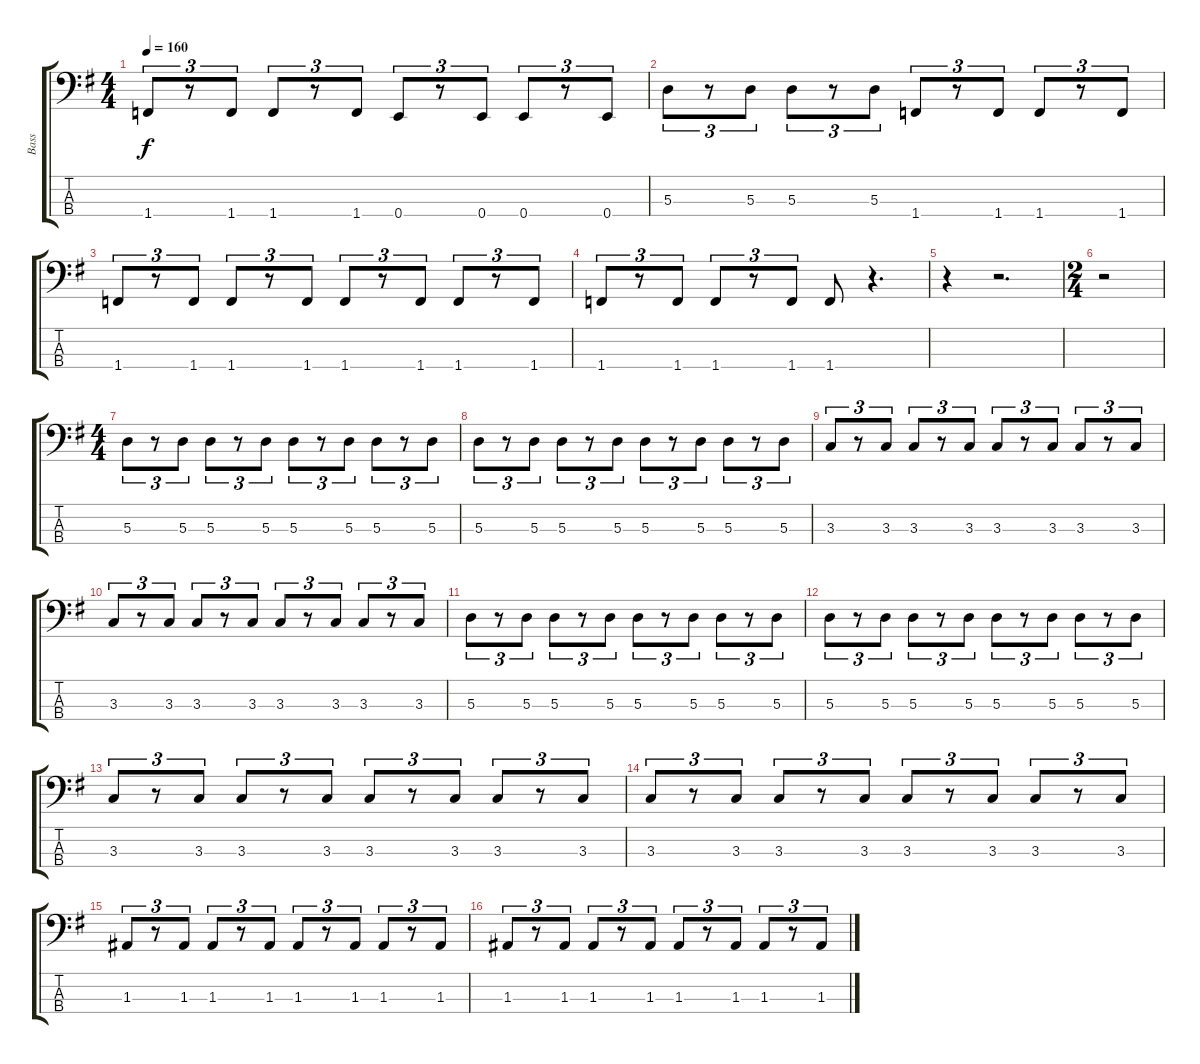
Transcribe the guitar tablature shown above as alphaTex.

\track ("Bass" "Bass") {instrument electricbasspick}
\staff {score tabs}
\tuning (G2 D2 A1 E1) {hide}
\ts (4 4)
\tempo 160
\clef f4
\ks g
1.4.8{tu (3 2) dy f} r.8{tu (3 2)} 1.4.8{tu (3 2)} 1.4.8{tu (3 2)} r.8{tu (3 2)} 1.4.8{tu (3 2)} 0.4.8{tu (3 2)} r.8{tu (3 2)} 0.4.8{tu (3 2)} 0.4.8{tu (3 2)} r.8{tu (3 2)} 0.4.8{tu (3 2)} |
5.3.8{tu (3 2)} r.8{tu (3 2)} 5.3.8{tu (3 2)} 5.3.8{tu (3 2)} r.8{tu (3 2)} 5.3.8{tu (3 2)} 1.4.8{tu (3 2)} r.8{tu (3 2)} 1.4.8{tu (3 2)} 1.4.8{tu (3 2)} r.8{tu (3 2)} 1.4.8{tu (3 2)} |
1.4.8{tu (3 2)} r.8{tu (3 2)} 1.4.8{tu (3 2)} 1.4.8{tu (3 2)} r.8{tu (3 2)} 1.4.8{tu (3 2)} 1.4.8{tu (3 2)} r.8{tu (3 2)} 1.4.8{tu (3 2)} 1.4.8{tu (3 2)} r.8{tu (3 2)} 1.4.8{tu (3 2)} |
1.4.8{tu (3 2)} r.8{tu (3 2)} 1.4.8{tu (3 2)} 1.4.8{tu (3 2)} r.8{tu (3 2)} 1.4.8{tu (3 2)} 1.4.8 r.4{d} |
r.4 r.2{d} |
\ts (2 4)
r.2 |
\ts (4 4)
5.3.8{tu (3 2)} r.8{tu (3 2)} 5.3.8{tu (3 2)} 5.3.8{tu (3 2)} r.8{tu (3 2)} 5.3.8{tu (3 2)} 5.3.8{tu (3 2)} r.8{tu (3 2)} 5.3.8{tu (3 2)} 5.3.8{tu (3 2)} r.8{tu (3 2)} 5.3.8{tu (3 2)} |
5.3.8{tu (3 2)} r.8{tu (3 2)} 5.3.8{tu (3 2)} 5.3.8{tu (3 2)} r.8{tu (3 2)} 5.3.8{tu (3 2)} 5.3.8{tu (3 2)} r.8{tu (3 2)} 5.3.8{tu (3 2)} 5.3.8{tu (3 2)} r.8{tu (3 2)} 5.3.8{tu (3 2)} |
3.3.8{tu (3 2)} r.8{tu (3 2)} 3.3.8{tu (3 2)} 3.3.8{tu (3 2)} r.8{tu (3 2)} 3.3.8{tu (3 2)} 3.3.8{tu (3 2)} r.8{tu (3 2)} 3.3.8{tu (3 2)} 3.3.8{tu (3 2)} r.8{tu (3 2)} 3.3.8{tu (3 2)} |
3.3.8{tu (3 2)} r.8{tu (3 2)} 3.3.8{tu (3 2)} 3.3.8{tu (3 2)} r.8{tu (3 2)} 3.3.8{tu (3 2)} 3.3.8{tu (3 2)} r.8{tu (3 2)} 3.3.8{tu (3 2)} 3.3.8{tu (3 2)} r.8{tu (3 2)} 3.3.8{tu (3 2)} |
5.3.8{tu (3 2)} r.8{tu (3 2)} 5.3.8{tu (3 2)} 5.3.8{tu (3 2)} r.8{tu (3 2)} 5.3.8{tu (3 2)} 5.3.8{tu (3 2)} r.8{tu (3 2)} 5.3.8{tu (3 2)} 5.3.8{tu (3 2)} r.8{tu (3 2)} 5.3.8{tu (3 2)} |
5.3.8{tu (3 2)} r.8{tu (3 2)} 5.3.8{tu (3 2)} 5.3.8{tu (3 2)} r.8{tu (3 2)} 5.3.8{tu (3 2)} 5.3.8{tu (3 2)} r.8{tu (3 2)} 5.3.8{tu (3 2)} 5.3.8{tu (3 2)} r.8{tu (3 2)} 5.3.8{tu (3 2)} |
3.3.8{tu (3 2)} r.8{tu (3 2)} 3.3.8{tu (3 2)} 3.3.8{tu (3 2)} r.8{tu (3 2)} 3.3.8{tu (3 2)} 3.3.8{tu (3 2)} r.8{tu (3 2)} 3.3.8{tu (3 2)} 3.3.8{tu (3 2)} r.8{tu (3 2)} 3.3.8{tu (3 2)} |
3.3.8{tu (3 2)} r.8{tu (3 2)} 3.3.8{tu (3 2)} 3.3.8{tu (3 2)} r.8{tu (3 2)} 3.3.8{tu (3 2)} 3.3.8{tu (3 2)} r.8{tu (3 2)} 3.3.8{tu (3 2)} 3.3.8{tu (3 2)} r.8{tu (3 2)} 3.3.8{tu (3 2)} |
1.3.8{tu (3 2)} r.8{tu (3 2)} 1.3.8{tu (3 2)} 1.3.8{tu (3 2)} r.8{tu (3 2)} 1.3.8{tu (3 2)} 1.3.8{tu (3 2)} r.8{tu (3 2)} 1.3.8{tu (3 2)} 1.3.8{tu (3 2)} r.8{tu (3 2)} 1.3.8{tu (3 2)} |
1.3.8{tu (3 2)} r.8{tu (3 2)} 1.3.8{tu (3 2)} 1.3.8{tu (3 2)} r.8{tu (3 2)} 1.3.8{tu (3 2)} 1.3.8{tu (3 2)} r.8{tu (3 2)} 1.3.8{tu (3 2)} 1.3.8{tu (3 2)} r.8{tu (3 2)} 1.3.8{tu (3 2)}
